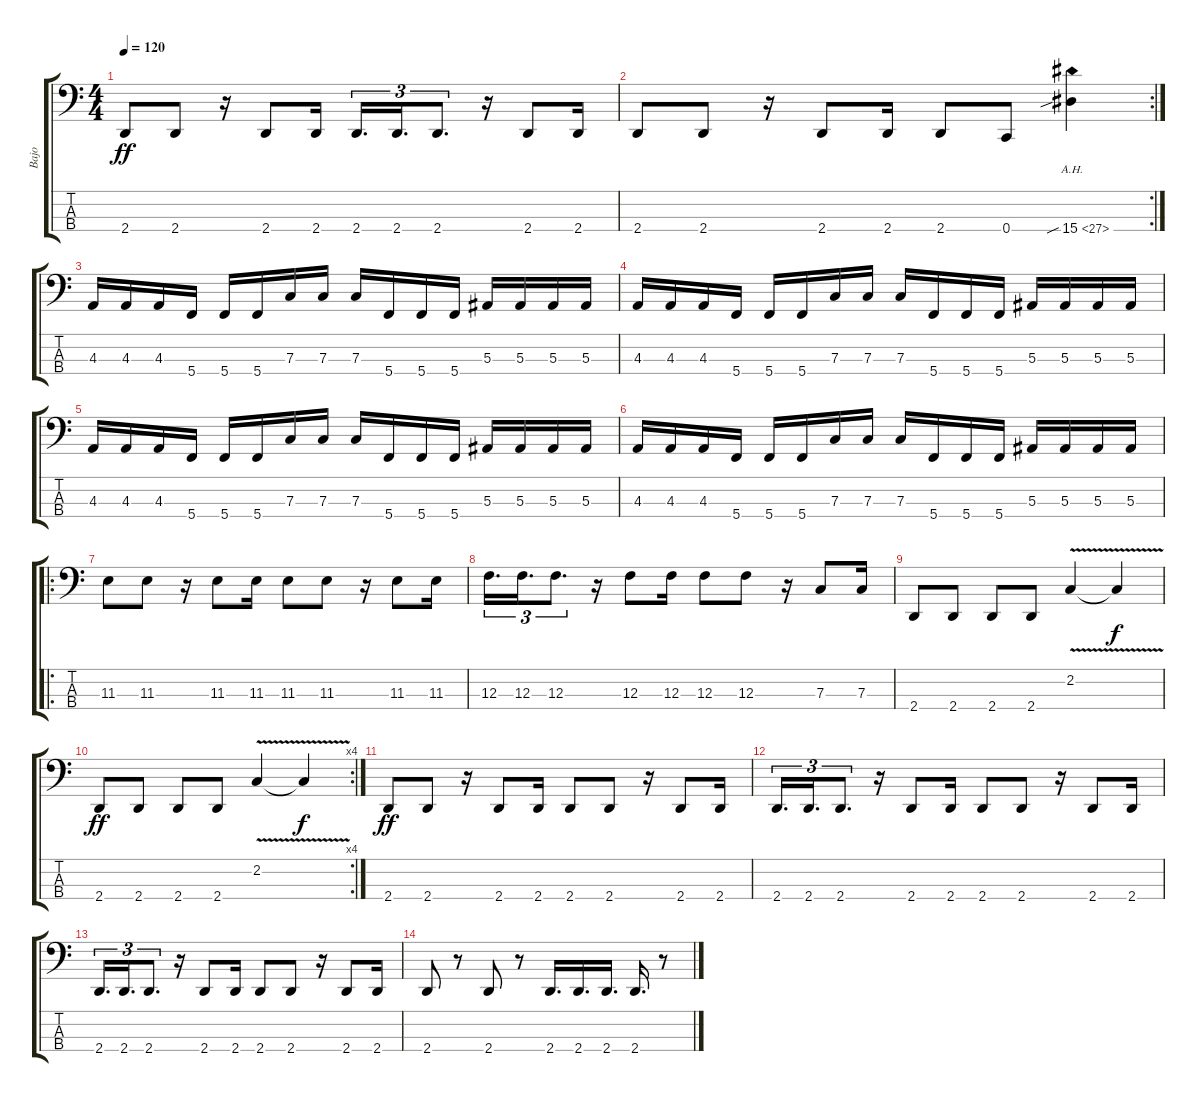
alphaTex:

\track ("Bajo" "Bajo") {instrument slapbass1}
\staff {score tabs}
\tuning (Eb2 Bb1 F1 C1) {hide}
\ts (4 4)
\tempo 120
\clef f4
\ks c
2.4.8{dy ff} 2.4.8 r.16 2.4.8 2.4.16 2.4.16{d tu (3 2)} 2.4.16{d tu (3 2)} 2.4.8{d tu (3 2)} r.16 2.4.8 2.4.16 |
\rc 2
2.4.8 2.4.8 r.16 2.4.8 2.4.16 2.4.8 0.4.8 15.4{ah 12 sib}.4 |
4.3.16 4.3.16 4.3.16 5.4.16 5.4.16 5.4.16 7.3.16 7.3.16 7.3.16 5.4.16 5.4.16 5.4.16 5.3.16 5.3.16 5.3.16 5.3.16 |
4.3.16 4.3.16 4.3.16 5.4.16 5.4.16 5.4.16 7.3.16 7.3.16 7.3.16 5.4.16 5.4.16 5.4.16 5.3.16 5.3.16 5.3.16 5.3.16 |
4.3.16 4.3.16 4.3.16 5.4.16 5.4.16 5.4.16 7.3.16 7.3.16 7.3.16 5.4.16 5.4.16 5.4.16 5.3.16 5.3.16 5.3.16 5.3.16 |
4.3.16 4.3.16 4.3.16 5.4.16 5.4.16 5.4.16 7.3.16 7.3.16 7.3.16 5.4.16 5.4.16 5.4.16 5.3.16 5.3.16 5.3.16 5.3.16 |
\ro
11.3.8 11.3.8 r.16 11.3.8 11.3.16 11.3.8 11.3.8 r.16 11.3.8 11.3.16 |
12.3.16{d tu (3 2)} 12.3.16{d tu (3 2)} 12.3.8{d tu (3 2)} r.16 12.3.8 12.3.16 12.3.8 12.3.8 r.16 7.3.8 7.3.16 |
2.4.8 2.4.8 2.4.8 2.4.8 2.2{v}.4 2.2{t}.4{dy f} |
\rc 4
2.4.8{dy ff} 2.4.8 2.4.8 2.4.8 2.2{v}.4 2.2{t}.4{dy f} |
2.4.8{dy ff} 2.4.8 r.16 2.4.8 2.4.16 2.4.8 2.4.8 r.16 2.4.8 2.4.16 |
2.4.16{d tu (3 2)} 2.4.16{d tu (3 2)} 2.4.8{d tu (3 2)} r.16 2.4.8 2.4.16 2.4.8 2.4.8 r.16 2.4.8 2.4.16 |
2.4.16{d tu (3 2)} 2.4.16{d tu (3 2)} 2.4.8{d tu (3 2)} r.16 2.4.8 2.4.16 2.4.8 2.4.8 r.16 2.4.8 2.4.16 |
2.4.8 r.8 2.4.8 r.8 2.4.16{d} 2.4.16{d} 2.4.16{d} 2.4.16{d} r.8
